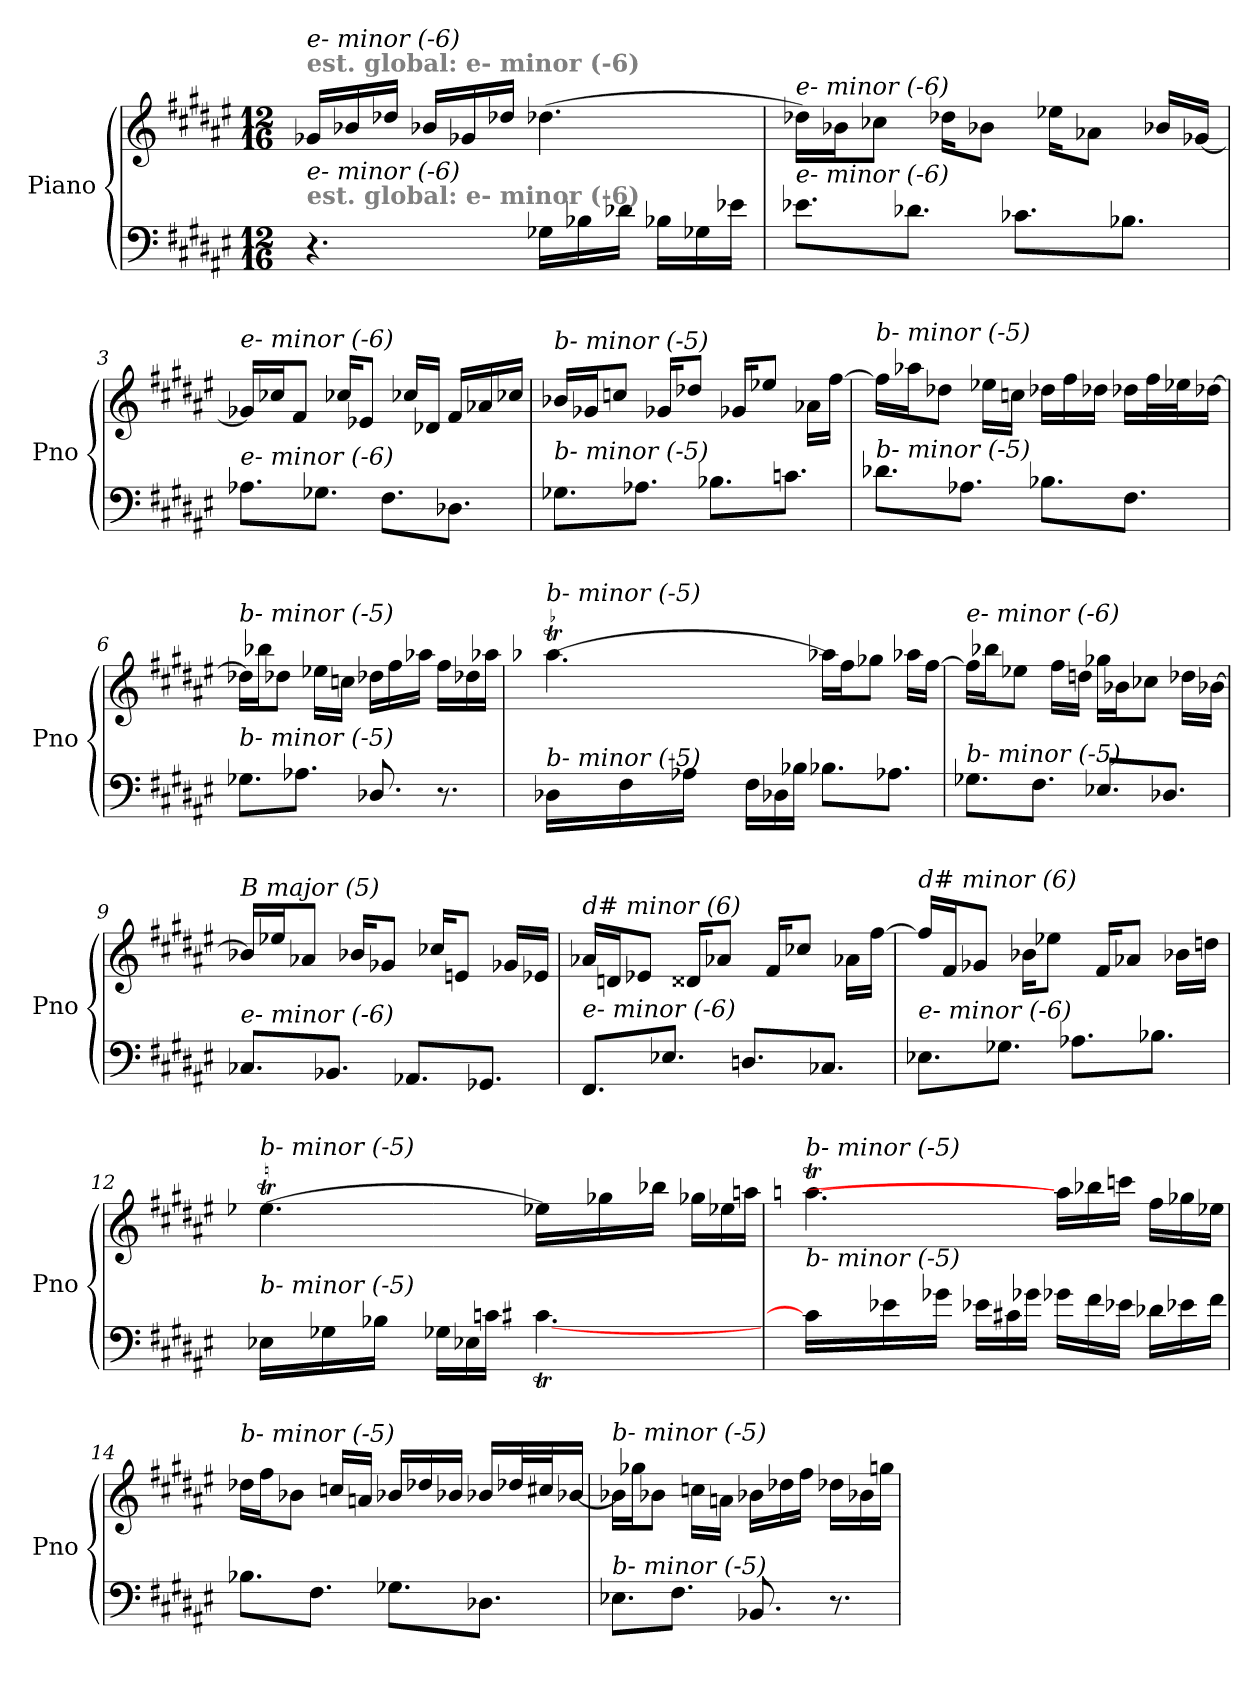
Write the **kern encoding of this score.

**kern	**kern
*part1	*part1
*staff2	*staff1
*I"Piano	*
*I'Pno	*
*clefF4	*clefG2
*k[f#c#g#d#a#e#]	*k[f#c#g#d#a#e#]
*F#:	*F#:
*M12/16	*M12/16
=1	=1
!	!LO:TX:a:B:color=#808080:t=est. global&colon; e- minor (-6)
!	!LO:TX:i:t=e- minor (-6)
!LO:TX:a:B:color=#808080:t=est. global&colon; e- minor (-6)	!
!LO:TX:i:t=e- minor (-6)	!
4.r	16g-Xi/LL
.	16b-Xi/
.	16dd-Xi/JJ
.	16b-Xi/LL
.	16g-Xi/
.	16dd-Xi/JJ
16G-Xi\LL	[4.dd-Xi\
16B-Xi\	.
16d-Xi\JJ	.
16B-Xi\LL	.
16G-Xi\	.
16e-Xi\JJ	.
=2	=2
!	!LO:TX:i:t=e- minor (-6)
!LO:TX:i:t=e- minor (-6)	!
8.e-Xi\L	16dd-Xi\LL]
.	16b-Xi\J
.	8cc-Xi\J
8.d-Xi\J	.
.	16dd-Xi\KL
.	8b-Xi\J
8.c-Xi\L	.
.	16ee-Xi\KL
.	8a-Xi\J
8.B-Xi\J	.
.	16b-Xi/LL
.	[16g-Xi/JJ
=3	=3
!	!LO:TX:i:t=e- minor (-6)
!LO:TX:i:t=e- minor (-6)	!
8.A-Xi\L	16g-Xi/LL]
.	16cc-Xi/J
.	8f#i/J
8.G-Xi\J	.
.	16cc-Xi/KL
.	8e-Xi/J
8.F#i\L	.
.	16cc-Xi/LL
.	16d-Xi/JJ
8.D-Xi\J	16f#i/LL
.	16a-Xi/
.	16cc-Xi/JJ
=4	=4
!	!LO:TX:i:t=b- minor (-5)
!LO:TX:i:t=b- minor (-5)	!
8.G-Xi\L	16b-Xi/LL
.	16g-Xi/J
.	8ccni/J
8.A-Xi\J	.
.	16g-Xi/KL
.	8dd-Xi/J
8.B-Xi\L	.
.	16g-Xi/KL
.	8ee-Xi/J
8.cni\J	.
.	16a-Xi\LL
.	[16ff#i\JJ
!!LO:LB:g=z
=5	=5
!	!LO:TX:i:t=b- minor (-5)
!LO:TX:i:t=b- minor (-5)	!
8.d-Xi\L	16ff#i\LL]
.	16aa-Xi\J
.	8dd-Xi\J
8.A-Xi\J	.
.	16ee-Xi\LL
.	16ccni\JJ
8.B-Xi\L	16dd-Xi\LL
.	16ff#i\
.	16dd-Xi\JJ
8.F#i\J	16dd-Xi\LL
.	32ff#i\L
.	32ee-Xi\J
.	[16dd-Xi\JJ
=6	=6
!	!LO:TX:i:t=b- minor (-5)
!LO:TX:i:t=b- minor (-5)	!
8.G-Xi\L	16dd-Xi\LL]
.	16bb-Xi\J
.	8dd-Xi\J
8.A-Xi\J	.
.	16ee-Xi\LL
.	16ccni\JJ
8.D-Xi/	16dd-Xi\LL
.	16ff#i\
.	16aa-Xi\JJ
8.r	16ff#i\LL
.	16dd-Xi\
.	16aa-Xi\JJ
=7	=7
*^	*^
*	*	*	*Xtuplet
!	!	!LO:TX:i:t=b- minor (-5)	!
!LO:TX:i:t=b- minor (-5)	!	!	!
4.ryy	16D-Xi\LL	[4.aa-XTi\	112%3bb-Xiyy
.	.	.	112%3aa-Xiyy
.	.	.	112%3bb-Xiyy
.	16F#i\	.	.
.	.	.	112%3aa-Xiyy
.	.	.	112%3bb-Xiyy
.	16A-Xi\JJ	.	.
.	.	.	112%3aa-Xiyy
.	.	.	14%3aa-Xiyy
.	16F#i\LL	.	.
.	16D-Xi\	.	.
.	16B-Xi\JJ	.	.
4.ryy	8.B-Xi\L	16aa-Xi\LL]	4.ryy
.	.	16ff#i\J	.
.	.	8gg-Xi\J	.
.	8.A-Xi\J	.	.
.	.	16aa-Xi\LL	.
.	.	[16ff#i\JJ	.
*v	*v	*	*
*	*v	*v
!!LO:LB:g=z
=8	=8
!	!LO:TX:i:t=e- minor (-6)
!LO:TX:i:t=b- minor (-5)	!
8.G-Xi\L	16ff#i\LL]
.	16bb-Xi\J
.	8ee-Xi\J
8.F#i\J	.
.	16ff#i\LL
.	16ddni\JJ
8.E-Xi/L	16gg-Xi\LL
.	16b-Xi\J
.	8cc-Xi\J
8.D-Xi/J	.
.	16dd-Xi\LL
.	[16b-Xi\JJ
!!LO:LB:g=z
=9	=9
!	!LO:TX:i:t=B major (5)
!LO:TX:i:t=e- minor (-6)	!
8.C-Xi/L	16b-Xi/LL]
.	16ee-Xi/J
.	8a-Xi/J
8.BB-Xi/J	.
.	16b-Xi/KL
.	8g-Xi/J
8.AA-Xi/L	.
.	16cc-Xi/KL
.	8en/J
8.GG-Xi/J	.
.	16g-Xi/LL
.	16e-Xi/JJ
=10	=10
!	!LO:TX:i:t=d# minor (6)
!LO:TX:i:t=e- minor (-6)	!
8.FF#i/L	16a-Xi/LL
.	16dni/J
.	8e-Xi/J
8.E-Xi/J	.
.	16d##i/KL
.	8a-Xi/J
8.Dni/L	.
.	16f#i/KL
.	8cc-Xi/J
8.C-Xi/J	.
.	16a-Xi\LL
.	[16ff#i\JJ
=11	=11
!	!LO:TX:i:t=d# minor (6)
!LO:TX:i:t=e- minor (-6)	!
8.E-Xi\L	16ff#i/LL]
.	16f#i/J
.	8g-Xi/J
8.G-Xi\J	.
.	16b-Xi\KL
.	8ee-Xi\J
8.A-Xi\L	.
.	16f#i/KL
.	8a-Xi/J
8.B-Xi\J	.
.	16b-Xi\LL
.	16ddni\JJ
!!LO:LB:g=z
=12	=12
*^	*^
*	*^	*	*
!	!	!	!LO:TX:i:t=b- minor (-5)	!
!LO:TX:i:t=b- minor (-5)	!	!	!	!
4.ryy	16E-Xi\LL	4.ryy	[4.ee-XTi\	112%3ff#iyy
.	.	.	.	112%3ee-Xiyy
.	.	.	.	112%3ff#iyy
.	16G-Xi\	.	.	.
.	.	.	.	112%3ee-Xiyy
.	.	.	.	112%3ff#iyy
.	16B-Xi\JJ	.	.	.
.	.	.	.	112%3ee-Xiyy
.	.	.	.	14%3ee-Xiyy
.	16G-Xi\LL	.	.	.
.	16E-Xi\	.	.	.
.	16cni\JJ	.	.	.
*	*	*Xtuplet	*	*
4.ryy	[4.c#Ti\	112%3d-Xiyy	16ee-Xi\LL]	4.ryy
.	.	112%3c#iyy	.	.
.	.	112%3d-Xiyy	.	.
.	.	.	16gg-Xi\	.
.	.	112%3c#iyy	.	.
.	.	112%3d-Xiyy	.	.
.	.	.	16bb-Xi\JJ	.
.	.	112%3c#iyy	.	.
.	.	14%3c#iyy	.	.
.	.	.	16gg-Xi\LL	.
.	.	.	16ee-Xi\	.
.	.	.	16aani\JJ	.
*	*v	*v	*	*
!!LO:PB:g=z	!!
=13	=13	=13	=13
!	!	!LO:TX:i:t=b- minor (-5)	!
!LO:TX:i:t=b- minor (-5)	!	!	!
4.ryy	16cni\LL]	[4.aanTi\	112%3bb-Xiyy
.	.	.	112%3aa##iyy
.	.	.	112%3bb-Xiyy
.	16e-Xi\	.	.
.	.	.	112%3aa##iyy
.	.	.	112%3bb-Xiyy
.	16g-Xi\JJ	.	.
.	.	.	112%3aa##iyy
.	.	.	14%3aa##iyy
.	16e-Xi\LL	.	.
.	16c#Xi\	.	.
.	16g-Xi\JJ	.	.
4.ryy	16g-Xi\LL	16aa##i\LL]	4.ryy
.	16f#i\	16bb-Xi\	.
.	16e-Xi\JJ	16cccni\JJ	.
.	16d-Xi\LL	16ff#i\LL	.
.	16e-Xi\	16gg-Xi\	.
.	16f#i\JJ	16ee-Xi\JJ	.
*	*	*v	*v
=14	=14	=14
!	!	!LO:TX:i:t=b- minor (-5)
!LO:TX:i:t=b- minor (-5)	!	!
*v	*v	*
8.B-Xi\L	16dd-Xi\LL
.	16ff#i\J
.	8b-Xi\J
8.F#i\J	.
.	16ccni/LL
.	16ani/JJ
8.G-Xi\L	16b-Xi/LL
.	16dd-Xi/
.	16b-Xi/JJ
8.D-Xi\J	16b-Xi/LL
.	32dd-Xi/L
.	32cc#Xi/J
.	[16b-Xi/JJ
=15	=15
!	!LO:TX:i:t=b- minor (-5)
!LO:TX:i:t=b- minor (-5)	!
8.E-Xi\L	16b-Xi\LL]
.	16gg-Xi\J
.	8b-Xi\J
8.F#i\J	.
.	16ccni\LL
.	16ani\JJ
8.BB-Xi/	16b-Xi\LL
.	16dd-Xi\
.	16ff#i\JJ
8.r	16dd-Xi\LL
.	16b-Xi\
.	16ggni\JJ
=	=
*-	*-
